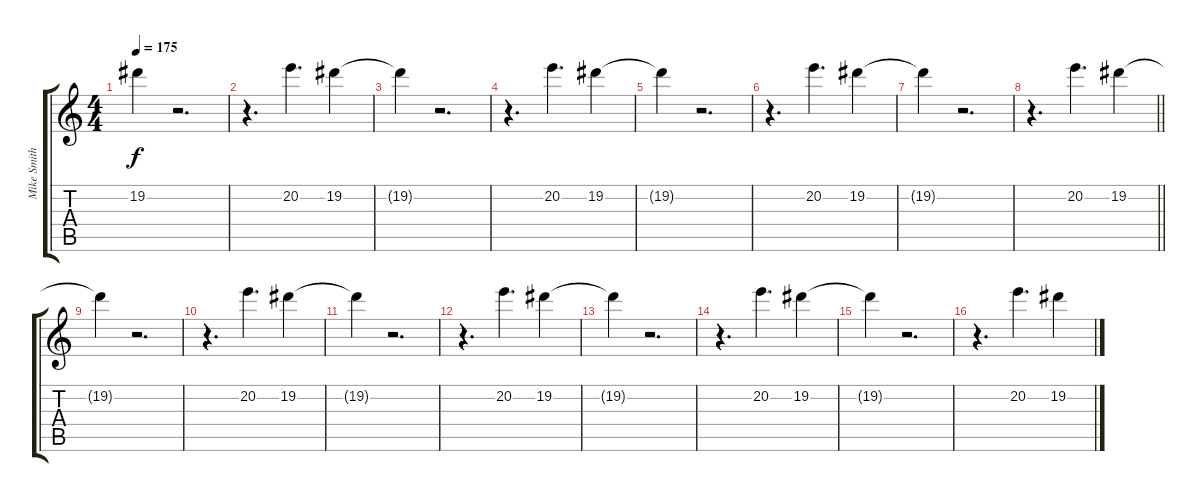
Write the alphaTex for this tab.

\track ("Mike Smith (Harmonics)" "Mike Smith") {instrument electricguitarclean}
\staff {score tabs}
\tuning (Db4 Ab3 E3 B2 Gb2 B1) {hide}
\ts (4 4)
\tempo 175
\clef g2
\ks c
19.2{t}.4{dy f} r.2{d} |
r.4{d} 20.2.4{d} 19.2.4 |
19.2{t}.4 r.2{d} |
r.4{d} 20.2.4{d} 19.2.4 |
19.2{t}.4 r.2{d} |
r.4{d} 20.2.4{d} 19.2.4 |
19.2{t}.4 r.2{d} |
\barLineRight lightlight
r.4{d} 20.2.4{d} 19.2.4 |
19.2{t}.4 r.2{d} |
r.4{d} 20.2.4{d} 19.2.4 |
19.2{t}.4 r.2{d} |
r.4{d} 20.2.4{d} 19.2.4 |
19.2{t}.4 r.2{d} |
r.4{d} 20.2.4{d} 19.2.4 |
19.2{t}.4 r.2{d} |
r.4{d} 20.2.4{d} 19.2.4
